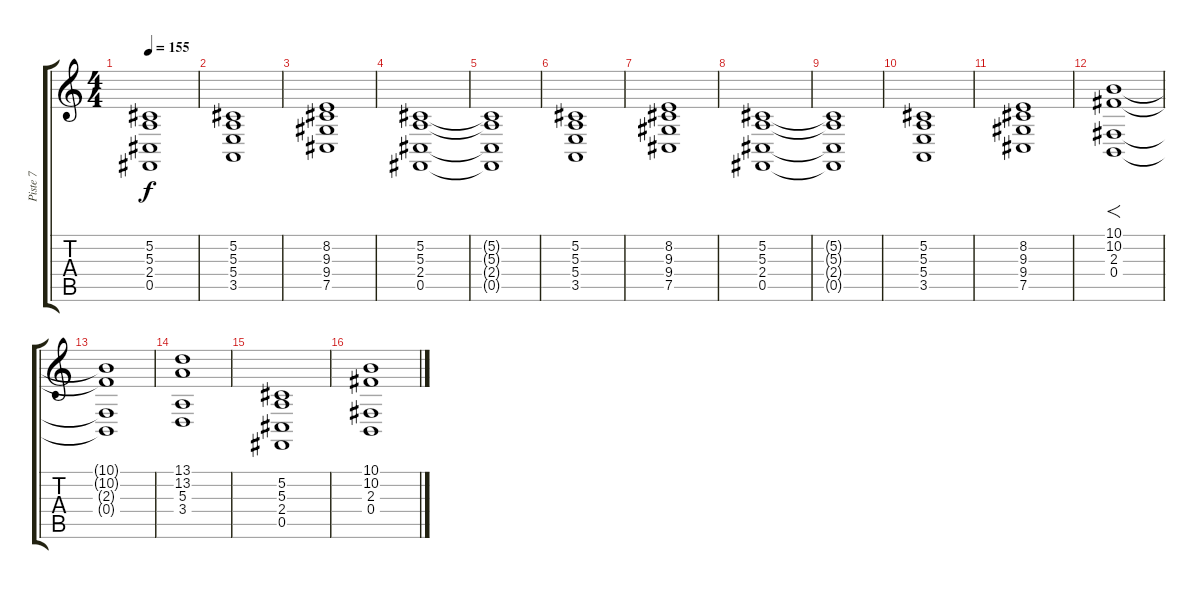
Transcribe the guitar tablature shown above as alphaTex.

\track ("Piste 7" "Piste 7") {instrument choiraahs}
\staff {score tabs}
\tuning (Db4 Ab3 E3 B2 Gb2 Db2) {hide}
\ts (4 4)
\tempo 155
\clef g2
\ks c
(5.2{t} 5.3{t} 2.4{t} 0.5{t}).1{dy f} |
(5.2 5.3 5.4 3.5).1 |
(8.2 9.3 9.4 7.5).1 |
(5.2 5.3 2.4 0.5).1 |
(5.2{t} 5.3{t} 2.4{t} 0.5{t}).1 |
(5.2 5.3 5.4 3.5).1 |
(8.2 9.3 9.4 7.5).1 |
(5.2 5.3 2.4 0.5).1 |
(5.2{t} 5.3{t} 2.4{t} 0.5{t}).1 |
(5.2 5.3 5.4 3.5).1 |
(8.2 9.3 9.4 7.5).1 |
(10.1 10.2 2.3 0.4).1{f} |
(10.1{t} 10.2{t} 2.3{t} 0.4{t}).1 |
(13.1 13.2 5.3 3.4).1{volume 8} |
(5.2 5.3 2.4 0.5).1{volume 5} |
(10.1 10.2 2.3 0.4).1{volume 6}
